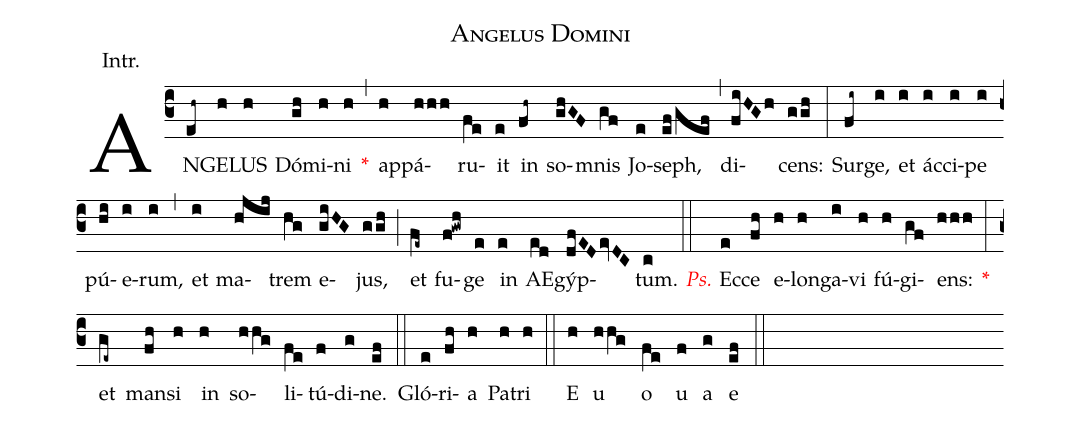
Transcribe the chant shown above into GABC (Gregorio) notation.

name:Angelus Domini;
annotation:Intr.;
mode:III.;
office-part:Introit;
%%
(c3) AN(eh~)GE(h)LUS(h) Dó(gh)mi(h)ni(h) <v>\red{*}</v>(,) ap(h)pá(hhh)ru(fe)it(e) in(fh~) so(ghGF)mnis(gf) Jo(e)seph,(ef/gef) (,) di(fiHGh)cens:(ggh) (:) Sur(fi~)ge,(i) et(i) ác(i)ci(i)pe(i) pú(hi)e(i)rum,(i) (,) et(i) ma(hjij)trem(hg) e(giHG)jus,(ggh) (;) et(fe~) fu(f!gwh)ge(e) in(e) AE(ed)gýp(dfEDevDC)tum.(c) (::) <v>\redit{Ps.}</v> Ec(e)ce(fh) e(h)lon(h)ga(i)vi(h) fú(h)gi(gf)ens:(hhh) <v>\red{*}</v>(:) et(ge~) man(fh)si(h) in(h) so(hhg)li(fe)tú(f)di(g)ne.(ef) (::) Gló(e)ri(fh)a(h) Pa(h)tri(h) (::) E(h) u(hhg) o(fe) u(f) a(g) e(ef) (::)
